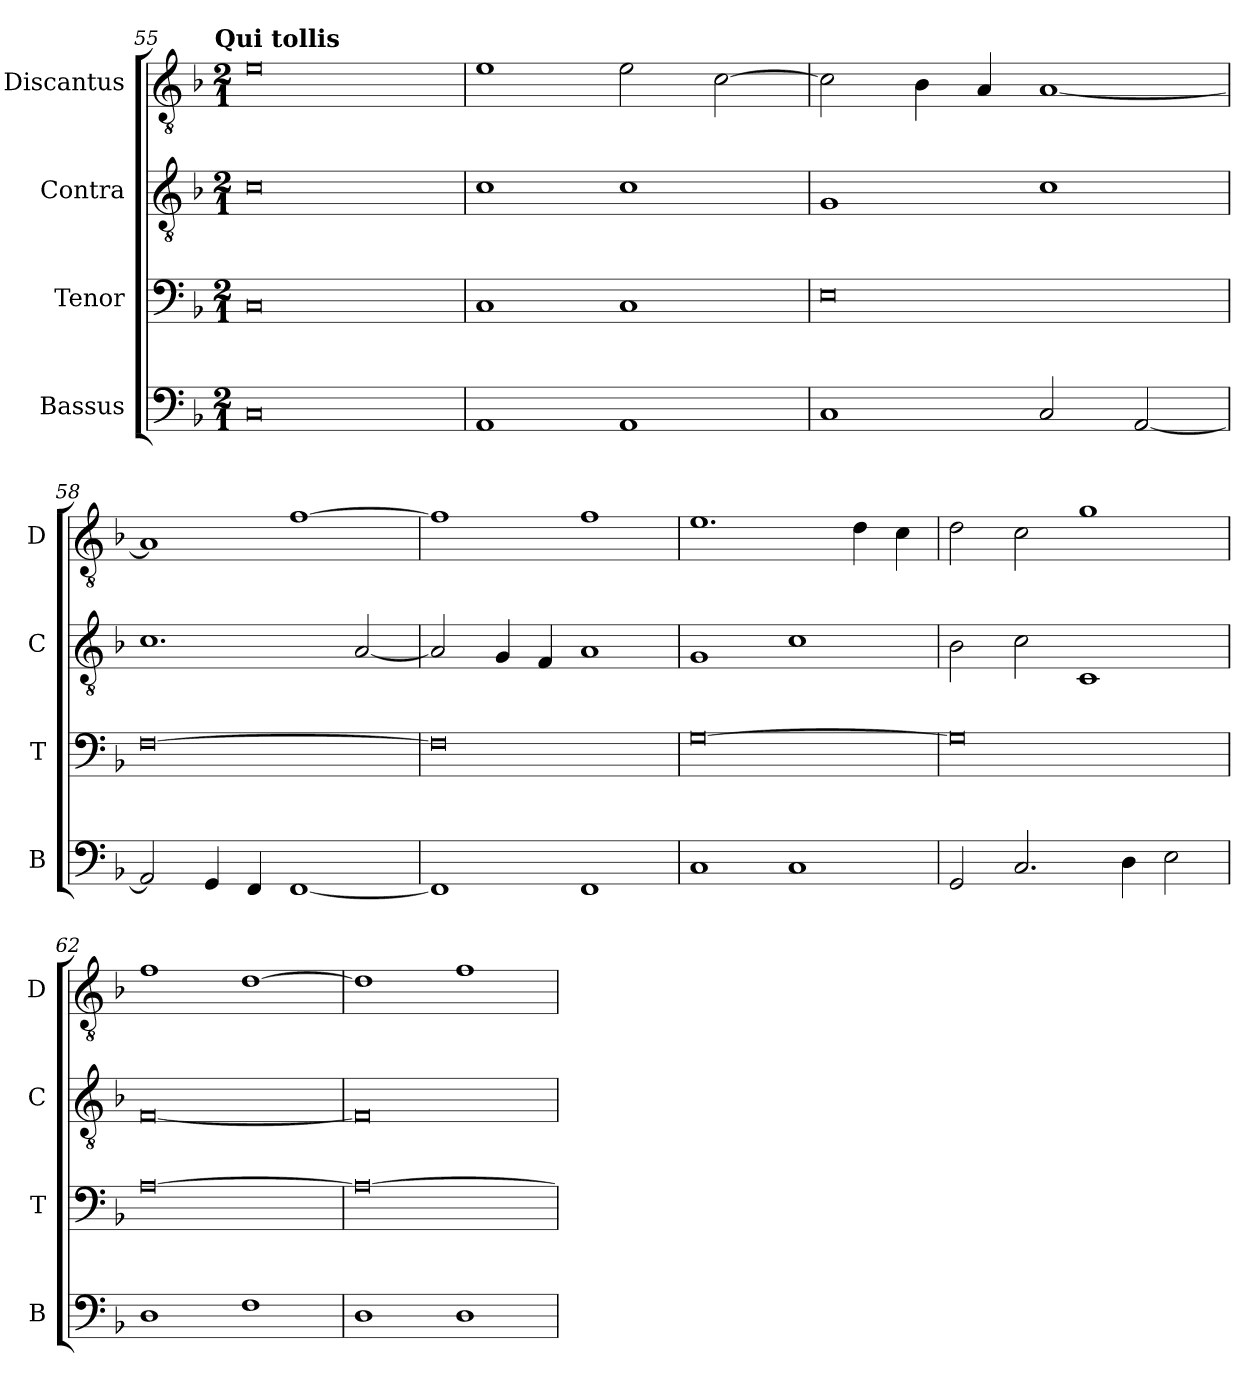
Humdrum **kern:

**kern	**kern	**kern	**kern
*part4	*part3	*part2	*part1
*staff4	*staff3	*staff2	*staff1
*I"Bassus	*I"Tenor	*I"Contra	*I"Discantus
*I'B	*I'T	*I'C	*I'D
!!LO:LB:g=z
*clefF4	*clefF4	*clefGv2	*clefGv2
*k[b-]	*k[b-]	*k[b-]	*k[b-]
!!LO:TX:omd:t=Qui tollis
*M2/1	*M2/1	*M2/1	*M2/1
=55	=55	=55	=55
0C	0C	0c	0e
=56	=56	=56	=56
1AA	1C	1c	1e
1AA	1C	1c	2e\
.	.	.	[2c\
=57	=57	=57	=57
1C	0E	1G	2c\]
.	.	.	4B-\
.	.	.	4A/
2C/	.	1c	[1A
[2AA/	.	.	.
=58	=58	=58	=58
2AA/]	[0F	1.c	1A]
4GG/	.	.	.
4FF/	.	.	.
[1FF	.	.	[1f
.	.	[2A/	.
=59	=59	=59	=59
1FF]	0F]	2A/]	1f]
.	.	4G/	.
.	.	4F/	.
1FF	.	1A	1f
=60	=60	=60	=60
1C	[0G	1G	1.e
1C	.	1c	.
.	.	.	4d\
.	.	.	4c\
=61	=61	=61	=61
2GG/	0G]	2B-\	2d\
2.C/	.	2c\	2c\
.	.	1C	1g
4D\	.	.	.
2E\	.	.	.
=62	=62	=62	=62
1D	[0A	[0F	1f
1F	.	.	[1d
=63	=63	=63	=63
1D	0A_	0F]	1d]
1D	.	.	1f
=	=	=	=
*-	*-	*-	*-
